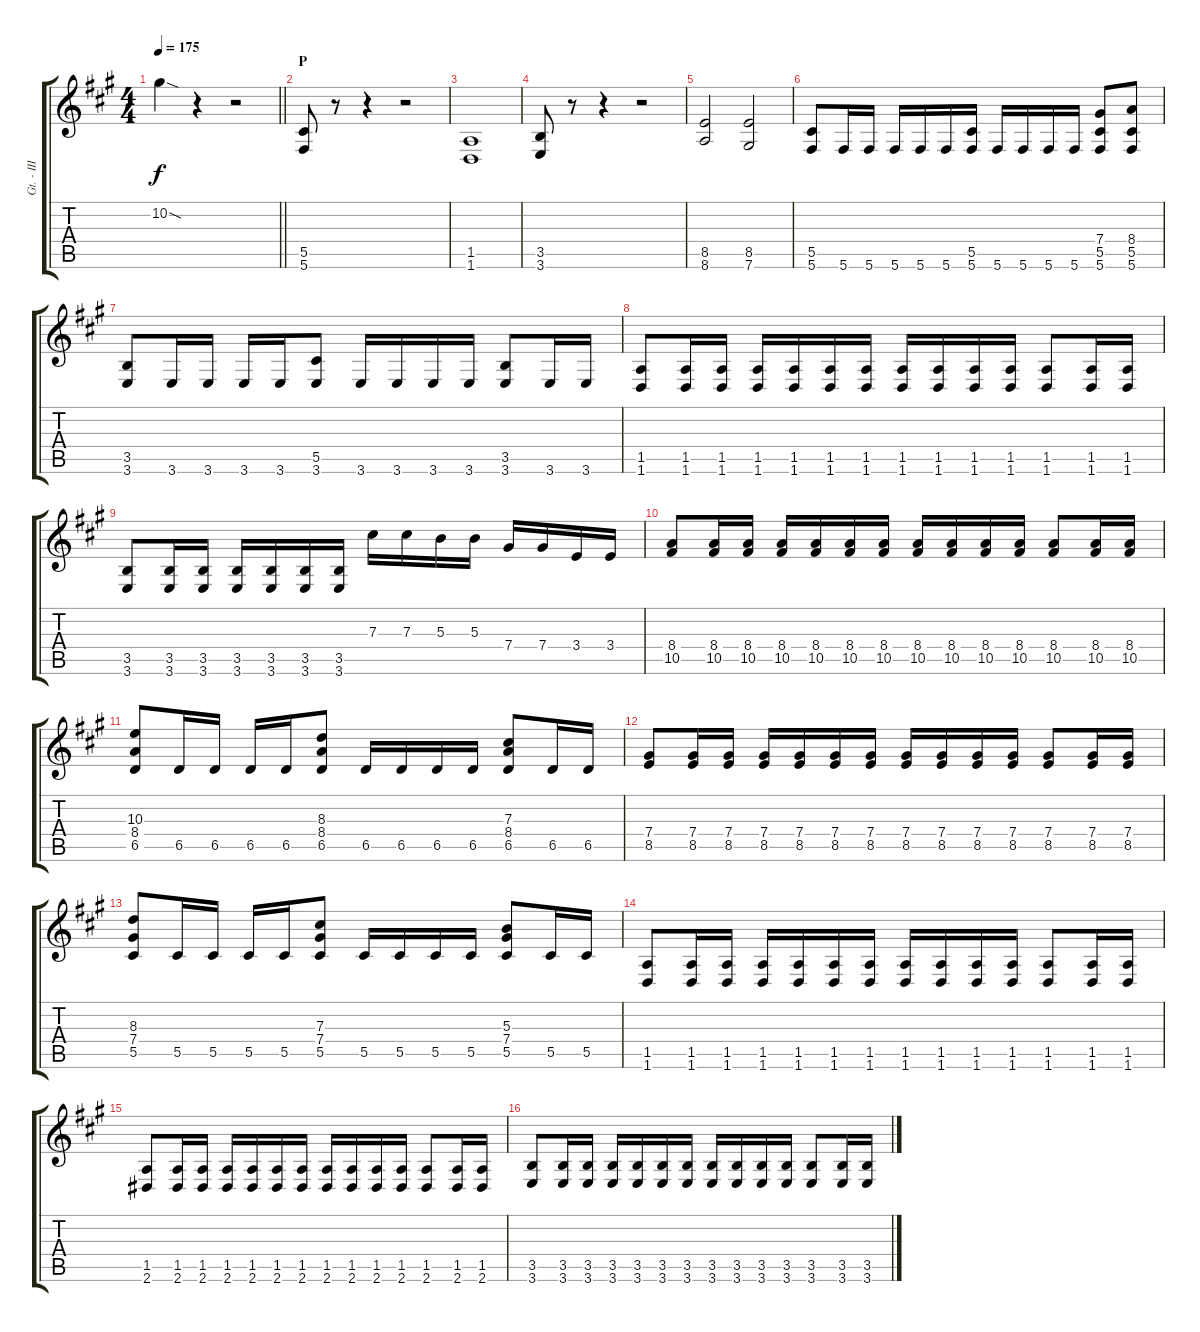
\track ("Gt. - III" "Gt. - III") {instrument distortionguitar}
\staff {score tabs}
\tuning (Eb4 Bb3 Gb3 Db3 Ab2 Db2) {hide}
\ts (4 4)
\tempo 175
\clef g2
\barLineRight lightlight
\ks f#minor
10.2{sod t}.4{dy f} r.4 r.2 |
\section ("" "P")
(5.5 5.6).8 r.8 r.4 r.2 |
(1.5 1.6).1 |
(3.5 3.6).8 r.8 r.4 r.2 |
(8.5 8.6).2 (8.5 7.6).2 |
(5.5 5.6).8 5.6.16 5.6.16 5.6.16 5.6.16 5.6.16 (5.5 5.6).16 5.6.16 5.6.16 5.6.16 5.6.16 (7.4 5.5 5.6).8 (8.4 5.5 5.6).8 |
(3.5 3.6).8 3.6.16 3.6.16 3.6.16 3.6.16 (5.5 3.6).8 3.6.16 3.6.16 3.6.16 3.6.16 (3.5 3.6).8 3.6.16 3.6.16 |
(1.5 1.6).8 (1.5 1.6).16 (1.5 1.6).16 (1.5 1.6).16 (1.5 1.6).16 (1.5 1.6).16 (1.5 1.6).16 (1.5 1.6).16 (1.5 1.6).16 (1.5 1.6).16 (1.5 1.6).16 (1.5 1.6).8 (1.5 1.6).16 (1.5 1.6).16 |
(3.5 3.6).8 (3.5 3.6).16 (3.5 3.6).16 (3.5 3.6).16 (3.5 3.6).16 (3.5 3.6).16 (3.5 3.6).16 7.3.16 7.3.16 5.3.16 5.3.16 7.4.16 7.4.16 3.4.16 3.4.16 |
(8.4 10.5).8 (8.4 10.5).16 (8.4 10.5).16 (8.4 10.5).16 (8.4 10.5).16 (8.4 10.5).16 (8.4 10.5).16 (8.4 10.5).16 (8.4 10.5).16 (8.4 10.5).16 (8.4 10.5).16 (8.4 10.5).8 (8.4 10.5).16 (8.4 10.5).16 |
(10.3 8.4 6.5).8 6.5.16 6.5.16 6.5.16 6.5.16 (8.3 8.4 6.5).8 6.5.16 6.5.16 6.5.16 6.5.16 (7.3 8.4 6.5).8 6.5.16 6.5.16 |
(7.4 8.5).8 (7.4 8.5).16 (7.4 8.5).16 (7.4 8.5).16 (7.4 8.5).16 (7.4 8.5).16 (7.4 8.5).16 (7.4 8.5).16 (7.4 8.5).16 (7.4 8.5).16 (7.4 8.5).16 (7.4 8.5).8 (7.4 8.5).16 (7.4 8.5).16 |
(8.3 7.4 5.5).8 5.5.16 5.5.16 5.5.16 5.5.16 (7.3 7.4 5.5).8 5.5.16 5.5.16 5.5.16 5.5.16 (5.3 7.4 5.5).8 5.5.16 5.5.16 |
(1.5 1.6).8 (1.5 1.6).16 (1.5 1.6).16 (1.5 1.6).16 (1.5 1.6).16 (1.5 1.6).16 (1.5 1.6).16 (1.5 1.6).16 (1.5 1.6).16 (1.5 1.6).16 (1.5 1.6).16 (1.5 1.6).8 (1.5 1.6).16 (1.5 1.6).16 |
(1.5 2.6).8 (1.5 2.6).16 (1.5 2.6).16 (1.5 2.6).16 (1.5 2.6).16 (1.5 2.6).16 (1.5 2.6).16 (1.5 2.6).16 (1.5 2.6).16 (1.5 2.6).16 (1.5 2.6).16 (1.5 2.6).8 (1.5 2.6).16 (1.5 2.6).16 |
(3.5 3.6).8 (3.5 3.6).16 (3.5 3.6).16 (3.5 3.6).16 (3.5 3.6).16 (3.5 3.6).16 (3.5 3.6).16 (3.5 3.6).16 (3.5 3.6).16 (3.5 3.6).16 (3.5 3.6).16 (3.5 3.6).8 (3.5 3.6).16 (3.5 3.6).16
